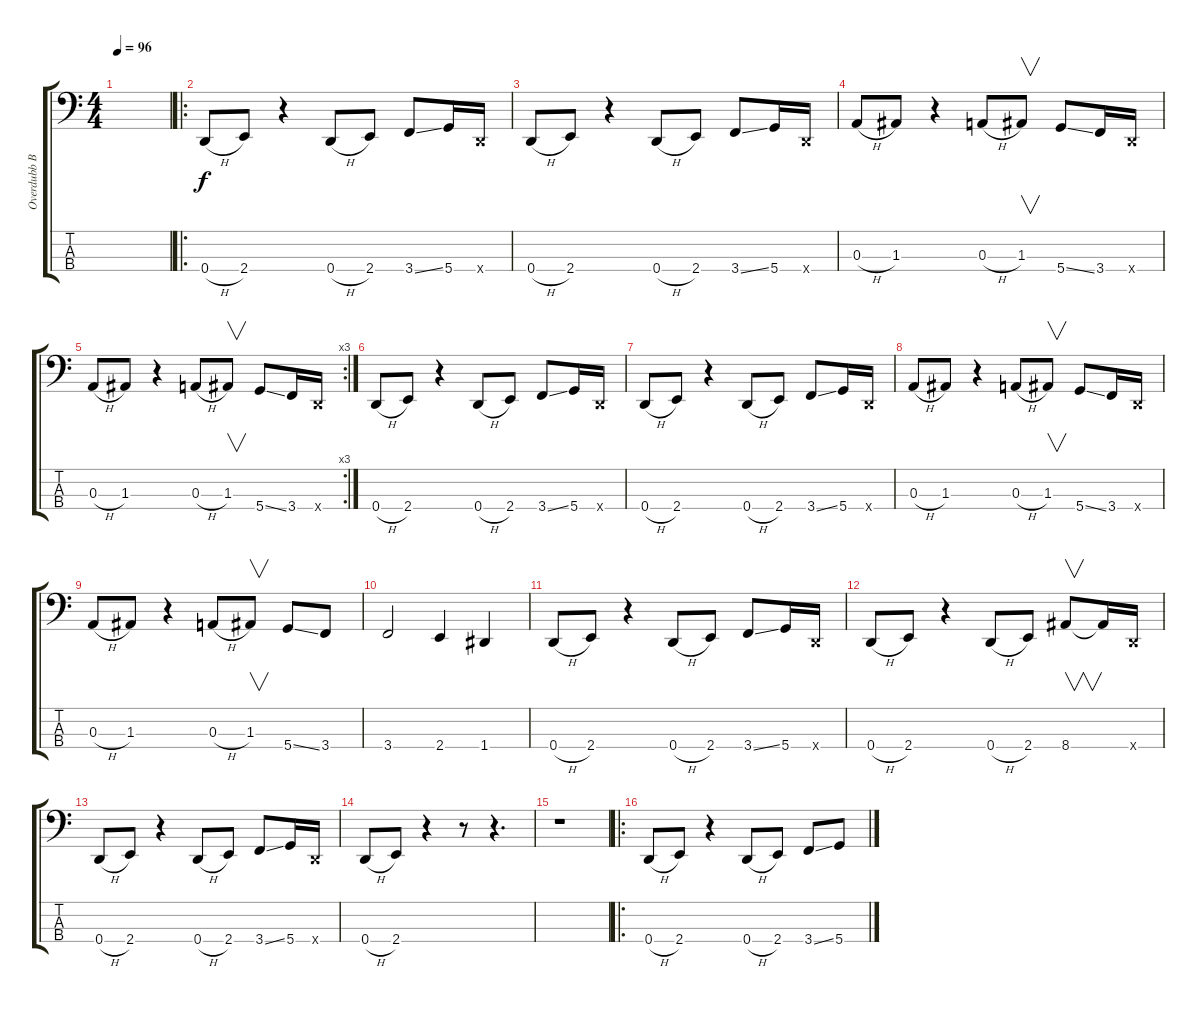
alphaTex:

\track ("Overdubb Bass" "Overdubb B") {instrument electricbassfinger}
\staff {score tabs}
\tuning (G2 D2 A1 D1) {hide}
\ts (4 4)
\tempo 96
\clef f4
\ks c
|
\ro
0.4{h}.8 2.4.8 r.4 0.4{h}.8 2.4.8 3.4{ss}.8 5.4.16 0.4{x}.16 |
0.4{h}.8 2.4.8 r.4 0.4{h}.8 2.4.8 3.4{ss}.8 5.4.16 0.4{x}.16 |
0.3{h}.8 1.3.8 r.4 0.3{h}.8 1.3.8{v} 5.4{ss}.8 3.4.16 0.4{x}.16 |
\rc 3
0.3{h}.8 1.3.8 r.4 0.3{h}.8 1.3.8{v} 5.4{ss}.8 3.4.16 0.4{x}.16 |
0.4{h}.8 2.4.8 r.4 0.4{h}.8 2.4.8 3.4{ss}.8 5.4.16 0.4{x}.16 |
0.4{h}.8 2.4.8 r.4 0.4{h}.8 2.4.8 3.4{ss}.8 5.4.16 0.4{x}.16 |
0.3{h}.8 1.3.8 r.4 0.3{h}.8 1.3.8{v} 5.4{ss}.8 3.4.16 0.4{x}.16 |
0.3{h}.8 1.3.8 r.4 0.3{h}.8 1.3.8{v} 5.4{ss}.8 3.4.8 |
3.4.2 2.4.4 1.4.4 |
0.4{h}.8 2.4.8 r.4 0.4{h}.8 2.4.8 3.4{ss}.8 5.4.16 0.4{x}.16 |
0.4{h}.8 2.4.8 r.4 0.4{h}.8 2.4.8 8.4.8{v} 8.4{t}.16 0.4{x}.16 |
0.4{h}.8 2.4.8 r.4 0.4{h}.8 2.4.8 3.4{ss}.8 5.4.16 0.4{x}.16 |
0.4{h}.8 2.4.8 r.4 r.8 r.4{d} |
r.1 |
\ro
0.4{h}.8 2.4.8 r.4 0.4{h}.8 2.4.8 3.4{ss}.8 5.4.8
